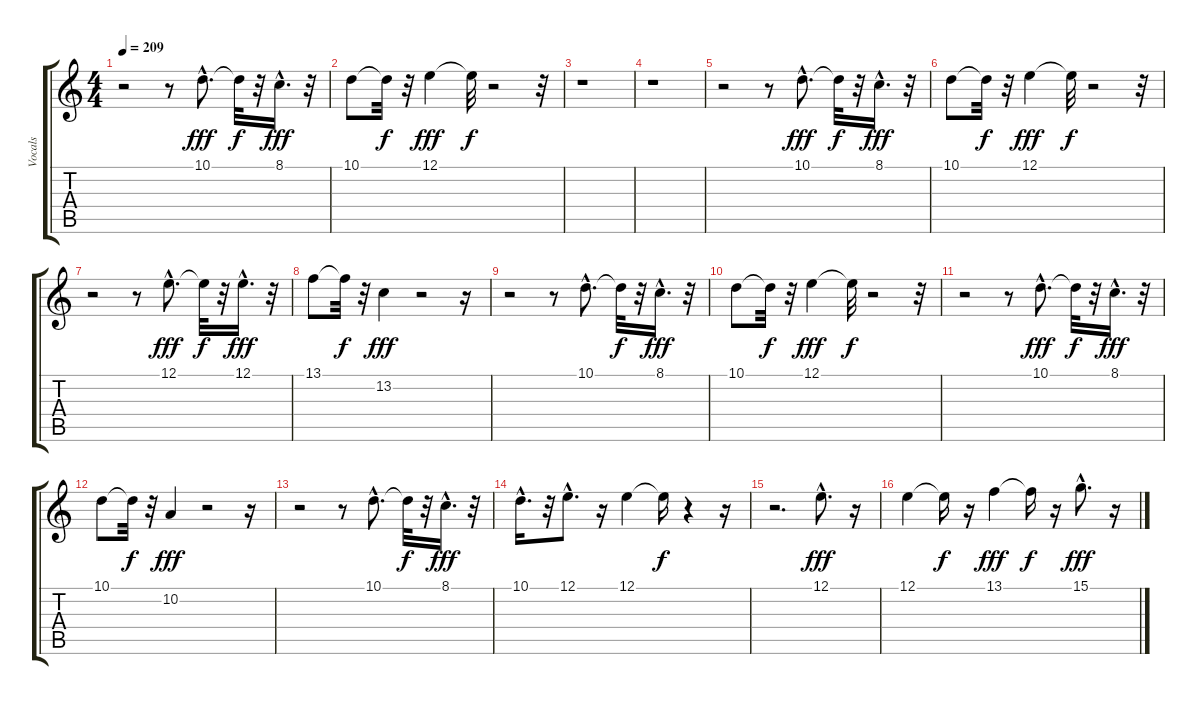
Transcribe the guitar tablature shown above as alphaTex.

\track ("Vocals" "Vocals") {instrument sopranosax}
\staff {score tabs}
\tuning (E4 B3 G3 D3 A2 E2) {hide}
\ts (4 4)
\tempo 209
\clef g2
\ks c
r.2{dy f} r.8 10.1{hac}.8{d dy fff} 10.1{t}.32{dy f} r.32 8.1{hac}.16{d dy fff} r.32 |
10.1.8 10.1{t}.32{dy f} r.32 12.1.4{dy fff} 12.1{t}.32{dy f} r.2 r.32 |
r.1 |
r.1 |
r.2 r.8 10.1{hac}.8{d dy fff} 10.1{t}.32{dy f} r.32 8.1{hac}.16{d dy fff} r.32 |
10.1.8 10.1{t}.32{dy f} r.32 12.1.4{dy fff} 12.1{t}.32{dy f} r.2 r.32 |
r.2 r.8 12.1{hac}.8{d dy fff} 12.1{t}.32{dy f} r.32 12.1{hac}.16{d dy fff} r.32 |
13.1.8 13.1{t}.32{dy f} r.32 13.2.4{dy fff} r.2 r.16 |
r.2 r.8 10.1{hac}.8{d} 10.1{t}.32{dy f} r.32 8.1{hac}.16{d dy fff} r.32 |
10.1.8 10.1{t}.32{dy f} r.32 12.1.4{dy fff} 12.1{t}.32{dy f} r.2 r.32 |
r.2 r.8 10.1{hac}.8{d dy fff} 10.1{t}.32{dy f} r.32 8.1{hac}.16{d dy fff} r.32 |
10.1.8 10.1{t}.32{dy f} r.32 10.2.4{dy fff} r.2 r.16 |
r.2 r.8 10.1{hac}.8{d} 10.1{t}.32{dy f} r.32 8.1{hac}.16{d dy fff} r.32 |
10.1{hac}.16{d} r.32 12.1{hac}.8{d} r.16 12.1.4 12.1{t}.16{dy f} r.4 r.16 |
r.2{d} 12.1{hac}.8{d dy fff} r.16 |
12.1.4 12.1{t}.16{dy f} r.16 13.1.4{dy fff} 13.1{t}.16{dy f} r.16 15.1{hac}.8{d dy fff} r.16
